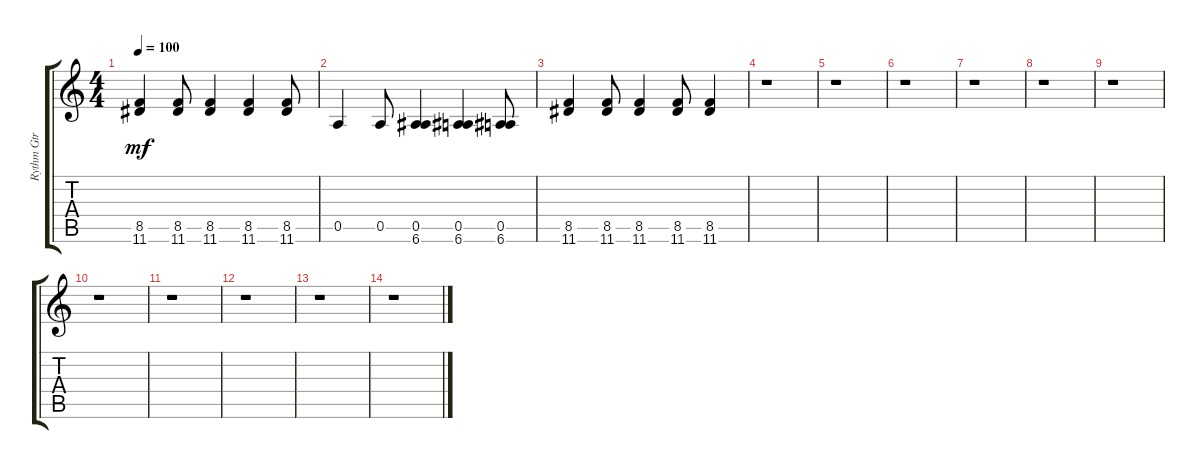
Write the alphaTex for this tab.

\track ("Rythm Gtr (Muted)" "Rythm Gtr ") {instrument electricguitarmuted}
\staff {score tabs}
\tuning (E4 B3 G3 D3 A2 E2) {hide}
\ts (4 4)
\tempo 100
\clef g2
\ks c
(8.5 11.6).4{dy mf} (8.5 11.6).8 (8.5 11.6).4 (8.5 11.6).4 (8.5 11.6).8 |
0.5.4 0.5.8 (0.5 6.6).4 (0.5 6.6).4 (0.5 6.6).8 |
(8.5 11.6).4 (8.5 11.6).8 (8.5 11.6).4 (8.5 11.6).8 (8.5 11.6).4 |
r.1 |
r.1 |
r.1 |
r.1 |
r.1 |
r.1 |
r.1 |
r.1 |
r.1 |
r.1 |
r.1
